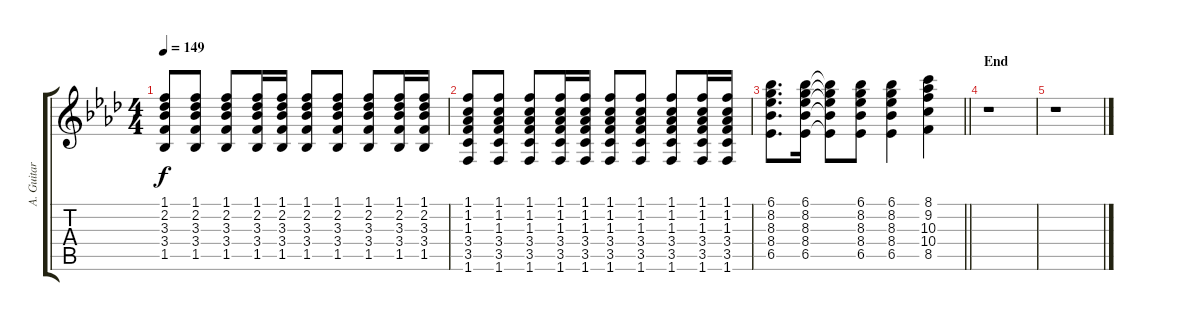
\track ("A. Guitar " "A. Guitar ") {instrument acousticguitarsteel}
\staff {score tabs}
\tuning (E4 B3 G3 D3 A2 E2) {hide}
\ts (4 4)
\tempo 149
\clef g2
\ks ab
(1.1 2.2 3.3 3.4 1.5).8{dy f} (1.1 2.2 3.3 3.4 1.5).8 (1.1 2.2 3.3 3.4 1.5).8 (1.1 2.2 3.3 3.4 1.5).16 (1.1 2.2 3.3 3.4 1.5).16 (1.1 2.2 3.3 3.4 1.5).8 (1.1 2.2 3.3 3.4 1.5).8 (1.1 2.2 3.3 3.4 1.5).8 (1.1 2.2 3.3 3.4 1.5).16 (1.1 2.2 3.3 3.4 1.5).16 |
(1.1 1.2 1.3 3.4 3.5 1.6).8 (1.1 1.2 1.3 3.4 3.5 1.6).8 (1.1 1.2 1.3 3.4 3.5 1.6).8 (1.1 1.2 1.3 3.4 3.5 1.6).16 (1.1 1.2 1.3 3.4 3.5 1.6).16 (1.1 1.2 1.3 3.4 3.5 1.6).8 (1.1 1.2 1.3 3.4 3.5 1.6).8 (1.1 1.2 1.3 3.4 3.5 1.6).8 (1.1 1.2 1.3 3.4 3.5 1.6).16 (1.1 1.2 1.3 3.4 3.5 1.6).16 |
\barLineRight lightlight
(6.1 8.2 8.3 8.4 6.5).8{d} (6.1 8.2 8.3 8.4 6.5).16 (6.1{t} 8.2{t} 8.3{t} 8.4{t} 6.5{t}).8 (6.1 8.2 8.3 8.4 6.5).8 (6.1 8.2 8.3 8.4 6.5).4 (8.1 9.2 10.3 10.4 8.5).4 |
\section ("" "End")
r.1 |
r.1
